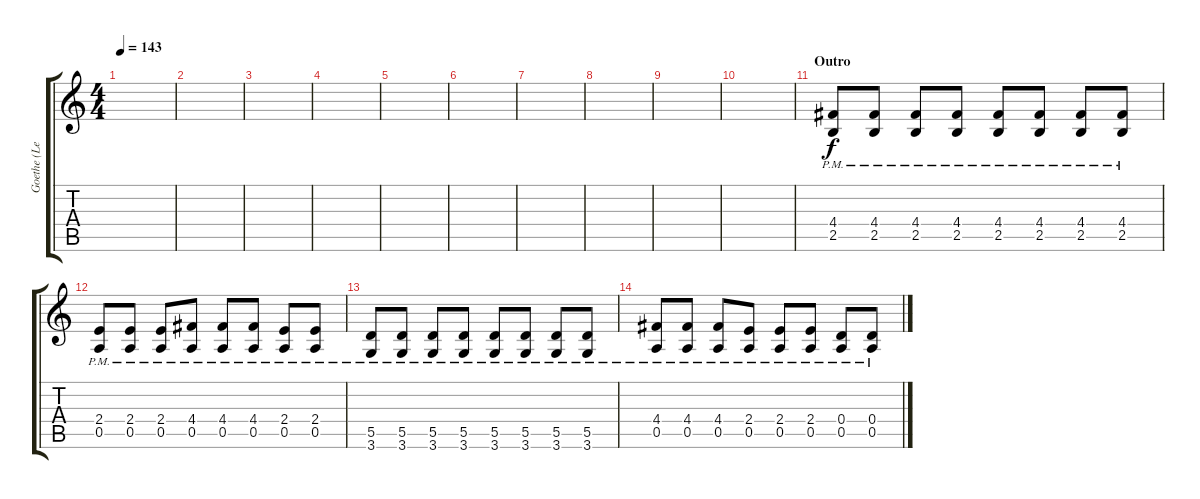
\track ("Goethe (Lead)" "Goethe (Le") {instrument electricguitarmuted}
\staff {score tabs}
\tuning (E4 B3 G3 D3 A2 E2) {hide}
\ts (4 4)
\tempo 143
\clef g2
\ks c
|
|
|
|
|
|
|
|
|
|
\section ("" "Outro")
(4.4{pm} 2.5{pm}).8{volume 13 instrument electricguitarmuted} (4.4{pm} 2.5{pm}).8 (4.4{pm} 2.5{pm}).8 (4.4{pm} 2.5{pm}).8 (4.4{pm} 2.5{pm}).8 (4.4{pm} 2.5{pm}).8 (4.4{pm} 2.5{pm}).8 (4.4{pm} 2.5{pm}).8 |
(2.4{pm} 0.5{pm}).8 (2.4{pm} 0.5{pm}).8 (2.4{pm} 0.5{pm}).8 (4.4{pm} 0.5{pm}).8 (4.4{pm} 0.5{pm}).8 (4.4{pm} 0.5{pm}).8 (2.4{pm} 0.5{pm}).8 (2.4{pm} 0.5{pm}).8 |
(5.5{pm} 3.6{pm}).8 (5.5{pm} 3.6{pm}).8 (5.5{pm} 3.6{pm}).8 (5.5{pm} 3.6{pm}).8 (5.5{pm} 3.6{pm}).8 (5.5{pm} 3.6{pm}).8 (5.5{pm} 3.6{pm}).8 (5.5{pm} 3.6{pm}).8 |
(4.4{pm} 0.5{pm}).8 (4.4{pm} 0.5{pm}).8 (4.4{pm} 0.5{pm}).8 (2.4{pm} 0.5{pm}).8 (2.4{pm} 0.5{pm}).8 (2.4{pm} 0.5{pm}).8 (0.4{pm} 0.5{pm}).8 (0.4{pm} 0.5{pm}).8
